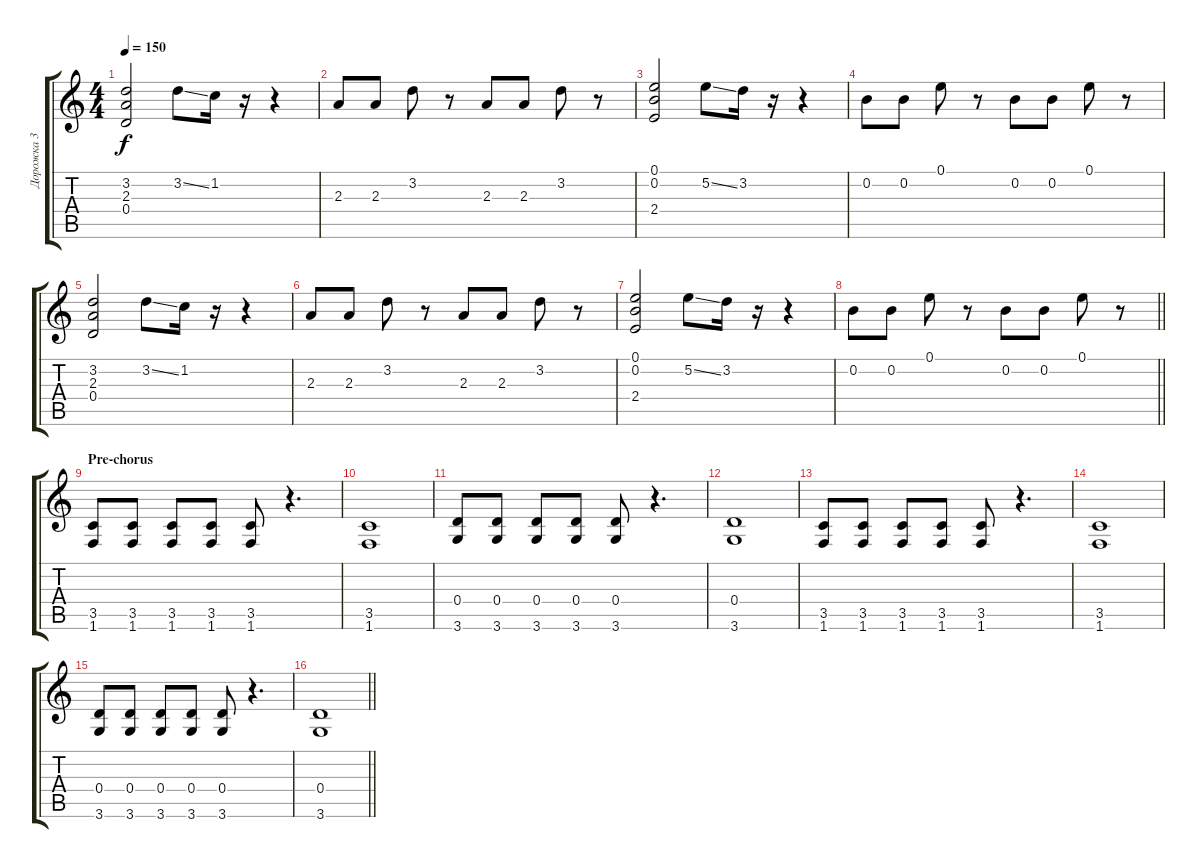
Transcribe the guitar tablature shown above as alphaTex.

\track ("Дорожка 3" "Дорожка 3") {instrument distortionguitar}
\staff {score tabs}
\tuning (E4 B3 G3 D3 A2 E2) {hide}
\ts (4 4)
\tempo 150
\clef g2
\ks c
(3.2 2.3 0.4).2{dy f} 3.2{ss}.8 1.2.16 r.16 r.4 |
2.3.8 2.3.8 3.2.8 r.8 2.3.8 2.3.8 3.2.8 r.8 |
(0.1 0.2 2.4).2 5.2{ss}.8 3.2.16 r.16 r.4 |
0.2.8 0.2.8 0.1.8 r.8 0.2.8 0.2.8 0.1.8 r.8 |
(3.2 2.3 0.4).2 3.2{ss}.8 1.2.16 r.16 r.4 |
2.3.8 2.3.8 3.2.8 r.8 2.3.8 2.3.8 3.2.8 r.8 |
(0.1 0.2 2.4).2 5.2{ss}.8 3.2.16 r.16 r.4 |
\barLineRight lightlight
0.2.8 0.2.8 0.1.8 r.8 0.2.8 0.2.8 0.1.8 r.8 |
\section ("" "Pre-chorus")
(3.5 1.6).8 (3.5 1.6).8 (3.5 1.6).8 (3.5 1.6).8 (3.5 1.6).8 r.4{d} |
(3.5 1.6).1 |
(0.4 3.6).8 (0.4 3.6).8 (0.4 3.6).8 (0.4 3.6).8 (0.4 3.6).8 r.4{d} |
(0.4 3.6).1 |
(3.5 1.6).8 (3.5 1.6).8 (3.5 1.6).8 (3.5 1.6).8 (3.5 1.6).8 r.4{d} |
(3.5 1.6).1 |
(0.4 3.6).8 (0.4 3.6).8 (0.4 3.6).8 (0.4 3.6).8 (0.4 3.6).8 r.4{d} |
\barLineRight lightlight
(0.4 3.6).1
